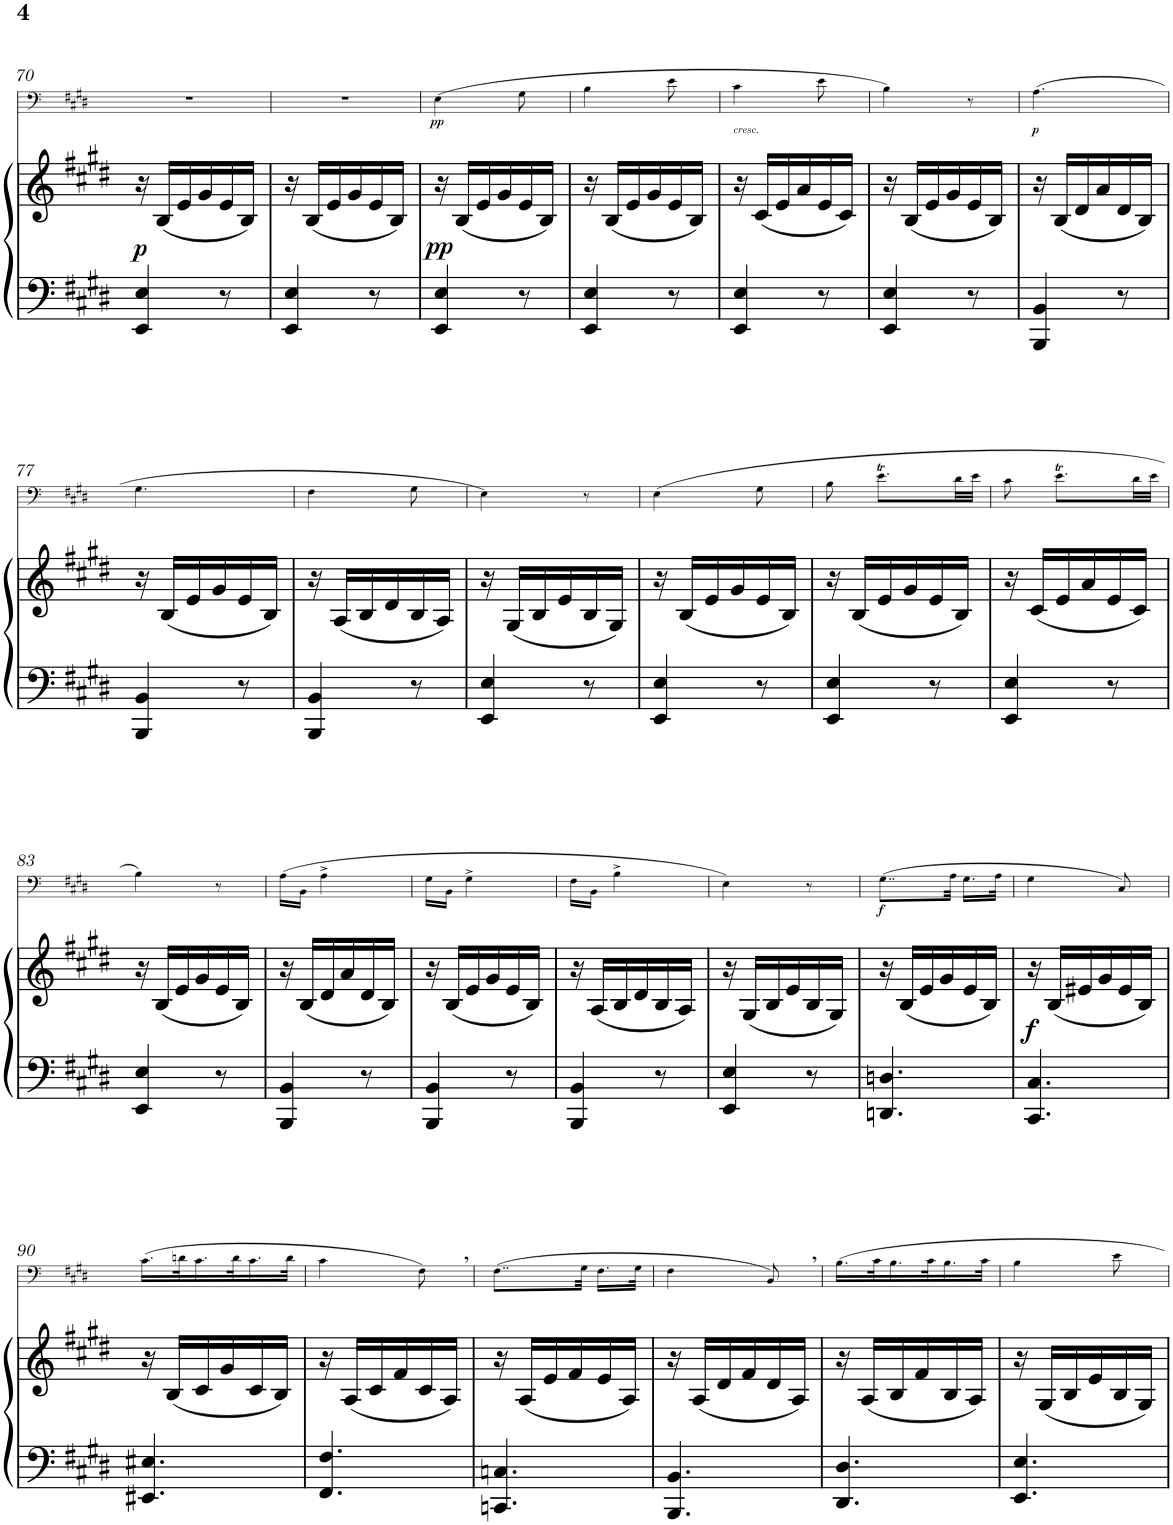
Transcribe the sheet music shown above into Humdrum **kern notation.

**kern	**kern	**dynam	**kern	**dynam
*part2	*part2	*part2	*part1	*part1
*staff3	*staff2	*staff2/3	*staff1	*staff1
*I"Piano	*	*	*I"Trombone	*
*I'Pno	*	*	*I'Trb	*
!!LO:PB:g=z
*clefF4	*clefG2	*	*clefF4	*
*k[f#c#g#d#]	*k[f#c#g#d#]	*	*k[f#c#g#d#]	*
*M3/8	*M3/8	*	*M3/8	*
=70	=70	=70	=70	=70
!	!	!LO:DY:b	!	!
4EE/ 4E/	16r	p	4.r	.
.	(16B/LL	.	.	.
.	16e/	.	.	.
.	16g#/	.	.	.
8r	16e/	.	.	.
.	16B/JJ)	.	.	.
=71	=71	=71	=71	=71
4EE/ 4E/	16r	.	4.r	.
.	(16B/LL	.	.	.
.	16e/	.	.	.
.	16g#/	.	.	.
8r	16e/	.	.	.
.	16B/JJ)	.	.	.
=72	=72	=72	=72	=72
!	!	!LO:DY:b	!	!LO:DY:b
4EE/ 4E/	16r	pp	(4E\	pp
.	(16B/LL	.	.	.
.	16e/	.	.	.
.	16g#/	.	.	.
8r	16e/	.	8G#\	.
.	16B/JJ)	.	.	.
=73	=73	=73	=73	=73
4EE/ 4E/	16r	.	4B\	.
.	(16B/LL	.	.	.
.	16e/	.	.	.
.	16g#/	.	.	.
8r	16e/	.	8e\	.
.	16B/JJ)	.	.	.
=74	=74	=74	=74	=74
!	!	!	!LO:TX:b:i:t=cresc.	!
4EE/ 4E/	16r	.	4c#\	.
.	(16c#/LL	.	.	.
.	16e/	.	.	.
.	16a/	.	.	.
8r	16e/	.	8e\	.
.	16c#/JJ)	.	.	.
=75	=75	=75	=75	=75
4EE/ 4E/	16r	.	4B\)	.
.	(16B/LL	.	.	.
.	16e/	.	.	.
.	16g#/	.	.	.
8r	16e/	.	8r	.
.	16B/JJ)	.	.	.
=76	=76	=76	=76	=76
!	!	!	!	!LO:DY:b
4BBB/ 4BB/	16r	.	(4.A\	p
.	(16B/LL	.	.	.
.	16d#/	.	.	.
.	16a/	.	.	.
8r	16d#/	.	.	.
.	16B/JJ)	.	.	.
!!LO:LB:g=z
=77	=77	=77	=77	=77
4BBB/ 4BB/	16r	.	4.G#\	.
.	(16B/LL	.	.	.
.	16e/	.	.	.
.	16g#/	.	.	.
8r	16e/	.	.	.
.	16B/JJ)	.	.	.
=78	=78	=78	=78	=78
4BBB/ 4BB/	16r	.	4F#\	.
.	(16A/LL	.	.	.
.	16B/	.	.	.
.	16d#/	.	.	.
8r	16B/	.	8G#\	.
.	16A/JJ)	.	.	.
=79	=79	=79	=79	=79
4EE/ 4E/	16r	.	4E\)	.
.	(16G#/LL	.	.	.
.	16B/	.	.	.
.	16e/	.	.	.
8r	16B/	.	8r	.
.	16G#/JJ)	.	.	.
=80	=80	=80	=80	=80
4EE/ 4E/	16r	.	(4E\	.
.	(16B/LL	.	.	.
.	16e/	.	.	.
.	16g#/	.	.	.
8r	16e/	.	8G#\	.
.	16B/JJ)	.	.	.
=81	=81	=81	=81	=81
4EE/ 4E/	16r	.	8B\	.
.	(16B/LL	.	.	.
.	16e/	.	8.eT\L	.
.	16g#/	.	.	.
8r	16e/	.	.	.
.	16B/JJ)	.	32d#\LL	.
.	.	.	32e\JJJ	.
=82	=82	=82	=82	=82
4EE/ 4E/	16r	.	8c#\	.
.	(16c#/LL	.	.	.
.	16e/	.	8.eT\L	.
.	16a/	.	.	.
8r	16e/	.	.	.
.	16c#/JJ)	.	32d#\LL	.
.	.	.	32e\JJJ	.
!!LO:LB:g=z
=83	=83	=83	=83	=83
4EE/ 4E/	16r	.	4B\)	.
.	(16B/LL	.	.	.
.	16e/	.	.	.
.	16g#/	.	.	.
8r	16e/	.	8r	.
.	16B/JJ)	.	.	.
=84	=84	=84	=84	=84
4BBB/ 4BB/	16r	.	(16A\LL	.
.	(16B/LL	.	16BB\JJ	.
.	16d#/	.	4A^\	.
.	16a/	.	.	.
8r	16d#/	.	.	.
.	16B/JJ)	.	.	.
=85	=85	=85	=85	=85
4BBB/ 4BB/	16r	.	16G#\LL	.
.	(16B/LL	.	16BB\JJ	.
.	16e/	.	4G#^\	.
.	16g#/	.	.	.
8r	16e/	.	.	.
.	16B/JJ)	.	.	.
=86	=86	=86	=86	=86
4BBB/ 4BB/	16r	.	16F#\LL	.
.	(16A/LL	.	16BB\JJ	.
.	16B/	.	4B^\	.
.	16d#/	.	.	.
8r	16B/	.	.	.
.	16A/JJ)	.	.	.
=87	=87	=87	=87	=87
4EE/ 4E/	16r	.	4E\)	.
.	(16G#/LL	.	.	.
.	16B/	.	.	.
.	16e/	.	.	.
8r	16B/	.	8r	.
.	16G#/JJ)	.	.	.
=88	=88	=88	=88	=88
!	!	!	!	!LO:DY:b
4.DDn/ 4.Dn/	16r	.	(8..G#\L	f
.	(16B/LL	.	.	.
.	16e/	.	.	.
.	16g#/	.	.	.
.	.	.	32A\Jkk	.
.	16e/	.	16.G#\LL	.
.	16B/JJ)	.	.	.
.	.	.	32A\JJk	.
=89	=89	=89	=89	=89
!	!	!LO:DY:b	!	!
4.CC#/ 4.C#/	16r	f	4G#\	.
.	(16B/LL	.	.	.
.	16e#X/	.	.	.
.	16g#/	.	.	.
.	16e#/	.	8C#/)	.
.	16B/JJ)	.	.	.
!!LO:LB:g=z
=90	=90	=90	=90	=90
4.EE#X/ 4.E#X/	16r	.	(16.c#\LL	.
.	(16B/LL	.	.	.
.	.	.	32dn\K	.
.	16c#/	.	16.c#\	.
.	16g#/	.	.	.
.	.	.	32d\K	.
.	16c#/	.	16.c#\	.
.	16B/JJ)	.	.	.
.	.	.	32d\JJk	.
=91	=91	=91	=91	=91
4.FF#/ 4.F#/	16r	.	4c#\	.
.	(16A/LL	.	.	.
.	16c#/	.	.	.
.	16f#/	.	.	.
.	16c#/	.	8F#,\)	.
.	16A/JJ)	.	.	.
=92	=92	=92	=92	=92
4.CCn/ 4.Cn/	16r	.	(8..F#\L	.
.	(16A/LL	.	.	.
.	16e/	.	.	.
.	16f#/	.	.	.
.	.	.	32G#\Jkk	.
.	16e/	.	16.F#\LL	.
.	16A/JJ)	.	.	.
.	.	.	32G#\JJk	.
=93	=93	=93	=93	=93
4.BBB/ 4.BB/	16r	.	4F#\	.
.	(16A/LL	.	.	.
.	16d#/	.	.	.
.	16f#/	.	.	.
.	16d#/	.	8BB,/)	.
.	16A/JJ)	.	.	.
=94	=94	=94	=94	=94
4.DD#/ 4.D#/	16r	.	16.B\LL	.
.	(16A/LL	.	.	.
.	.	.	32c#\K	.
.	16B/	.	16.B\	.
.	16f#/	.	.	.
.	.	.	32c#\K	.
.	16B/	.	16.B\	.
.	16A/JJ)	.	.	.
.	.	.	32c#\JJk	.
=95	=95	=95	=95	=95
4.EE/ 4.E/	16r	.	4B\	.
.	(16G#/LL	.	.	.
.	16B/	.	.	.
.	16e/	.	.	.
.	16B/	.	8e\	.
.	16G#/JJ)	.	.	.
=	=	=	=	=
*-	*-	*-	*-	*-
